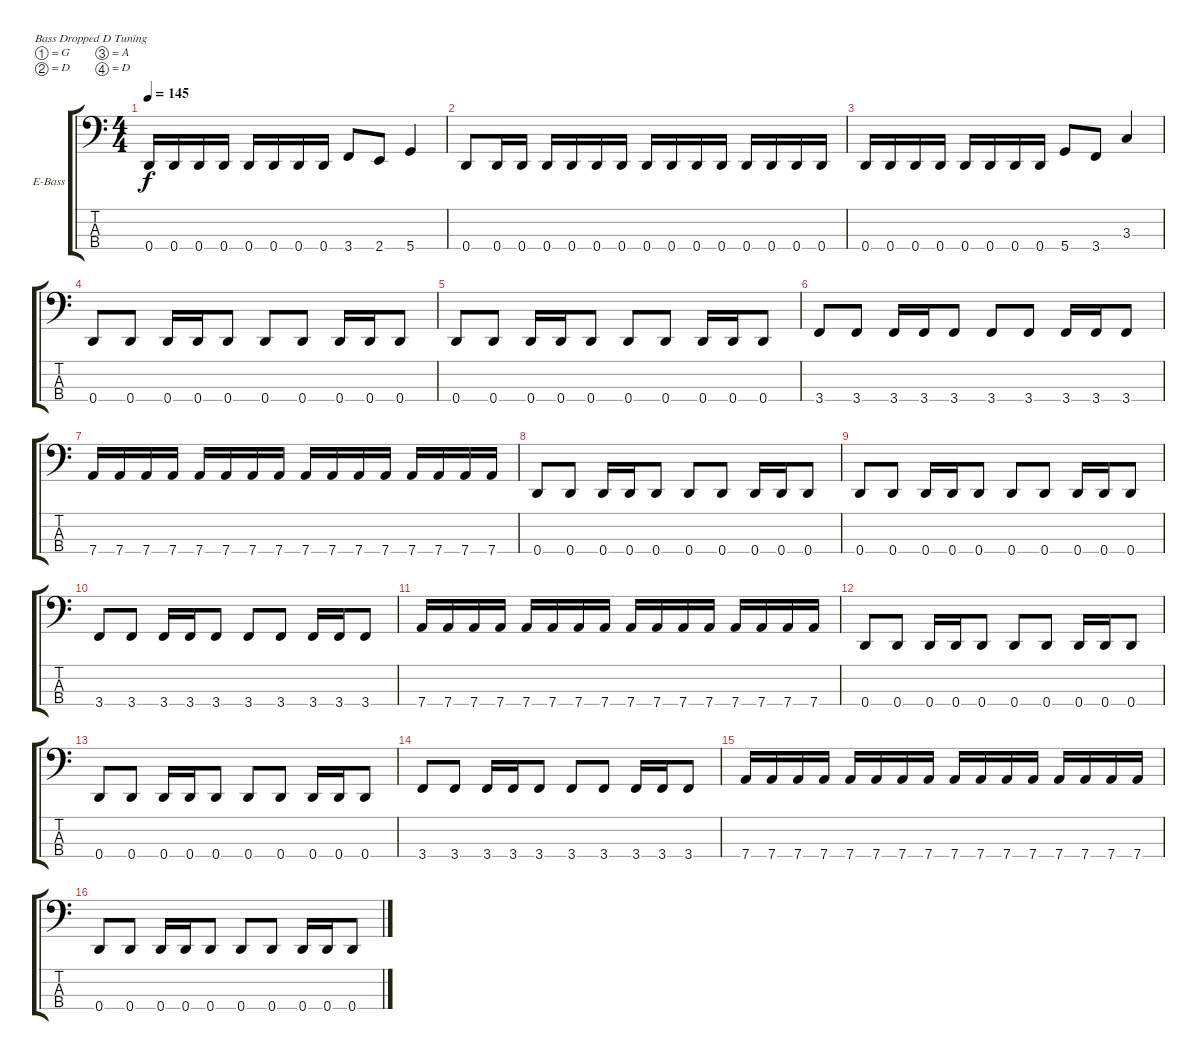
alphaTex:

\bracketExtendMode groupsimilarinstruments
\firstSystemTrackNameOrientation horizontal
\otherSystemsTrackNameOrientation horizontal
\track ("Spur 3" "E-Bass") {instrument electricbassfinger}
\staff {score tabs}
\tuning (G2 D2 A1 D1)
\ts (4 4)
\tempo 145
\clef f4
\ks c
0.4.16{dy f} 0.4.16 0.4.16 0.4.16 0.4.16 0.4.16 0.4.16 0.4.16 3.4.8 2.4.8 5.4.4 |
0.4.8 0.4.16 0.4.16 0.4.16 0.4.16 0.4.16 0.4.16 0.4.16 0.4.16 0.4.16 0.4.16 0.4.16 0.4.16 0.4.16 0.4.16 |
0.4.16 0.4.16 0.4.16 0.4.16 0.4.16 0.4.16 0.4.16 0.4.16 5.4.8 3.4.8 3.3.4 |
0.4.8 0.4.8 0.4.16 0.4.16 0.4.8 0.4.8 0.4.8 0.4.16 0.4.16 0.4.8 |
0.4.8 0.4.8 0.4.16 0.4.16 0.4.8 0.4.8 0.4.8 0.4.16 0.4.16 0.4.8 |
3.4.8 3.4.8 3.4.16 3.4.16 3.4.8 3.4.8 3.4.8 3.4.16 3.4.16 3.4.8 |
7.4.16 7.4.16 7.4.16 7.4.16 7.4.16 7.4.16 7.4.16 7.4.16 7.4.16 7.4.16 7.4.16 7.4.16 7.4.16 7.4.16 7.4.16 7.4.16 |
0.4.8 0.4.8 0.4.16 0.4.16 0.4.8 0.4.8 0.4.8 0.4.16 0.4.16 0.4.8 |
0.4.8 0.4.8 0.4.16 0.4.16 0.4.8 0.4.8 0.4.8 0.4.16 0.4.16 0.4.8 |
3.4.8 3.4.8 3.4.16 3.4.16 3.4.8 3.4.8 3.4.8 3.4.16 3.4.16 3.4.8 |
7.4.16 7.4.16 7.4.16 7.4.16 7.4.16 7.4.16 7.4.16 7.4.16 7.4.16 7.4.16 7.4.16 7.4.16 7.4.16 7.4.16 7.4.16 7.4.16 |
0.4.8 0.4.8 0.4.16 0.4.16 0.4.8 0.4.8 0.4.8 0.4.16 0.4.16 0.4.8 |
0.4.8 0.4.8 0.4.16 0.4.16 0.4.8 0.4.8 0.4.8 0.4.16 0.4.16 0.4.8 |
3.4.8 3.4.8 3.4.16 3.4.16 3.4.8 3.4.8 3.4.8 3.4.16 3.4.16 3.4.8 |
7.4.16 7.4.16 7.4.16 7.4.16 7.4.16 7.4.16 7.4.16 7.4.16 7.4.16 7.4.16 7.4.16 7.4.16 7.4.16 7.4.16 7.4.16 7.4.16 |
0.4.8 0.4.8 0.4.16 0.4.16 0.4.8 0.4.8 0.4.8 0.4.16 0.4.16 0.4.8
